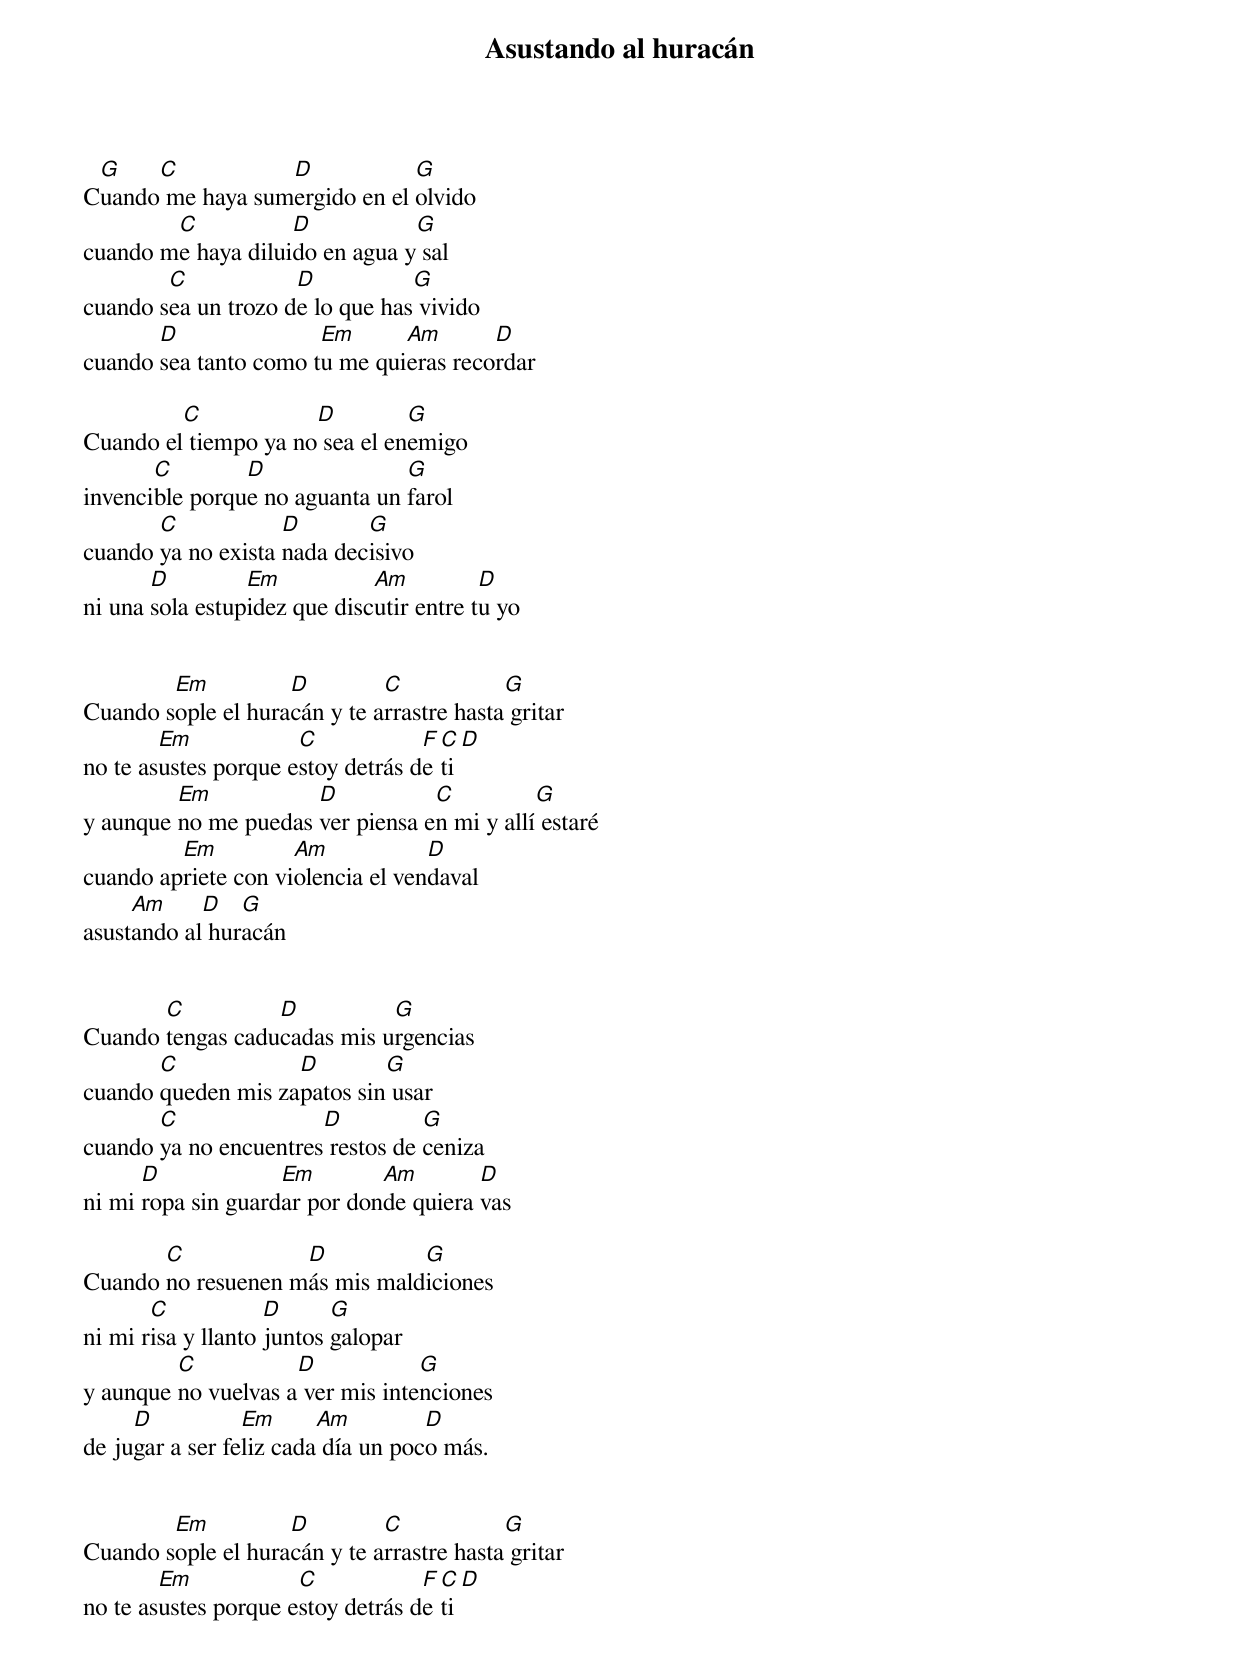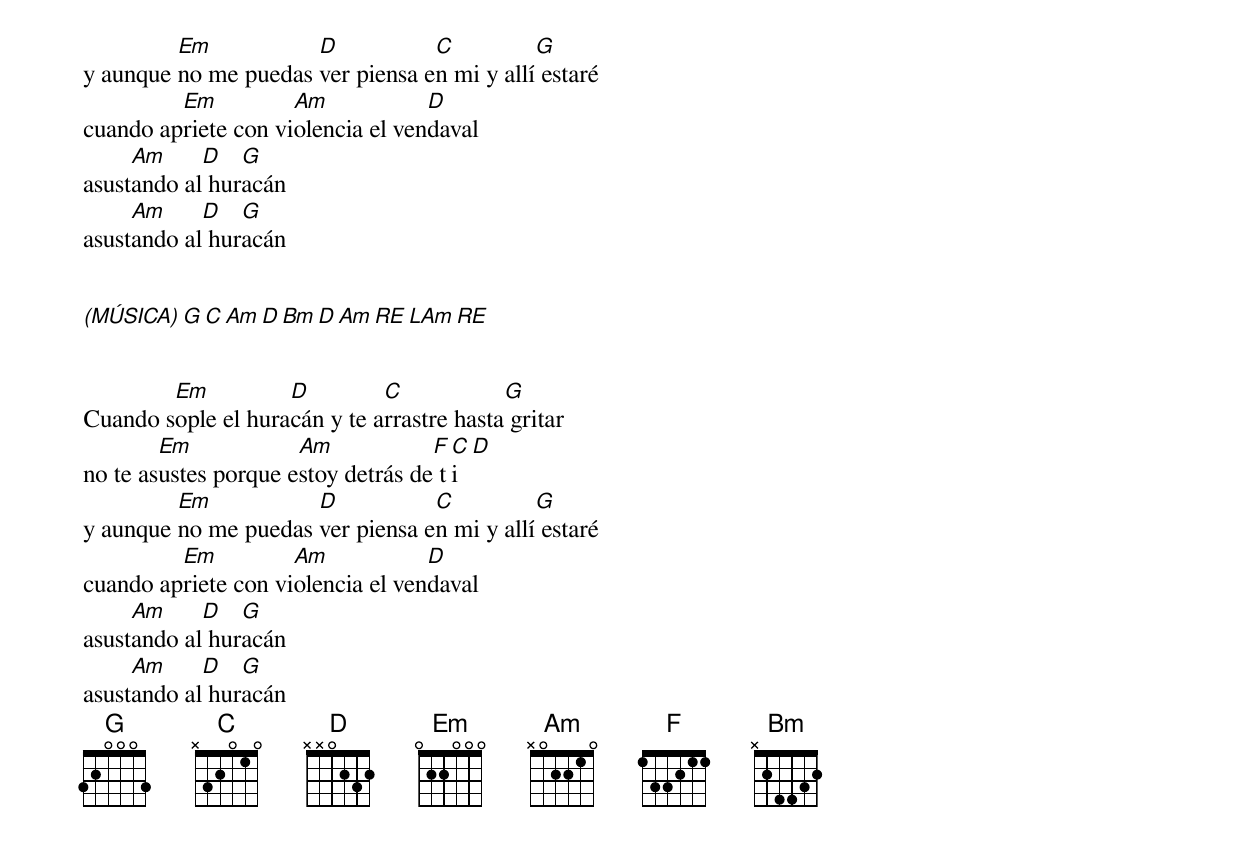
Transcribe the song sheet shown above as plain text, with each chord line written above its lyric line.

Asustando al huracán

 G    C           D            G
Cuando me haya sumergido en el olvido
        C           D           G
cuando me haya diluido en agua y sal
        C            D           G
cuando sea un trozo de lo que has vivido
       D               Em      Am       D
cuando sea tanto como tu me quieras recordar

         C            D         G
Cuando el tiempo ya no sea el enemigo
       C        D               G
invencible porque no aguanta un farol
       C            D       G
cuando ya no exista nada decisivo
       D         Em           Am          D
ni una sola estupidez que discutir entre tu yo


        Em          D         C            G
Cuando sople el huracán y te arrastre hasta gritar
        Em            C            F C D
no te asustes porque estoy detrás de ti
         Em           D           C          G
y aunque no me puedas ver piensa en mi y allí estaré
         Em          Am            D
cuando apriete con violencia el vendaval
     Am     D   G
asustando al huracán


       C          D          G
Cuando tengas caducadas mis urgencias
       C            D        G
cuando queden mis zapatos sin usar
       C               D          G
cuando ya no encuentres restos de ceniza
      D             Em        Am        D
ni mi ropa sin guardar por donde quiera vas

       C            D          G
Cuando no resuenen más mis maldiciones
       C            D      G
ni mi risa y llanto juntos galopar
         C           D            G
y aunque no vuelvas a ver mis intenciones
     D           Em      Am         D
de jugar a ser feliz cada día un poco más.


        Em          D         C            G
Cuando sople el huracán y te arrastre hasta gritar
        Em            C            F C D
no te asustes porque estoy detrás de ti
         Em           D           C          G
y aunque no me puedas ver piensa en mi y allí estaré
         Em          Am            D
cuando apriete con violencia el vendaval
     Am     D   G
asustando al huracán
     Am     D   G
asustando al huracán


(MÚSICA)   G C Am D Bm D Am RE LAm RE


        Em          D         C            G
Cuando sople el huracán y te arrastre hasta gritar
        Em            Am            F C D
no te asustes porque estoy detrás de ti
         Em           D           C          G
y aunque no me puedas ver piensa en mi y allí estaré
         Em          Am            D
cuando apriete con violencia el vendaval
     Am     D   G
asustando al huracán
     Am     D   G
asustando al huracán
